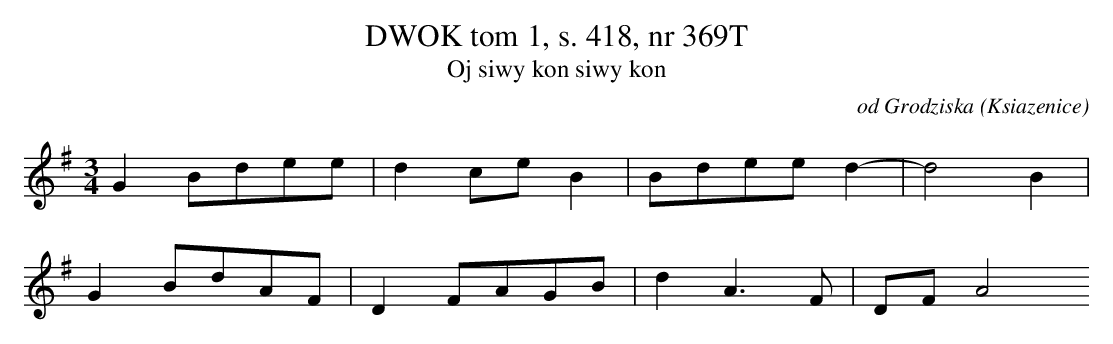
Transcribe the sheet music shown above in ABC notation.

X:1
T: DWOK tom 1, s. 418, nr 369T
T: Oj siwy kon siwy kon
O: od Grodziska (Ksiazenice)
M: 3/4
L: 1/8
K: G
G2Bdee | d2ceB2 | Bdeed2- | d4B2 |
G2BdAF | D2FAGB | d2A3F | DFA4
